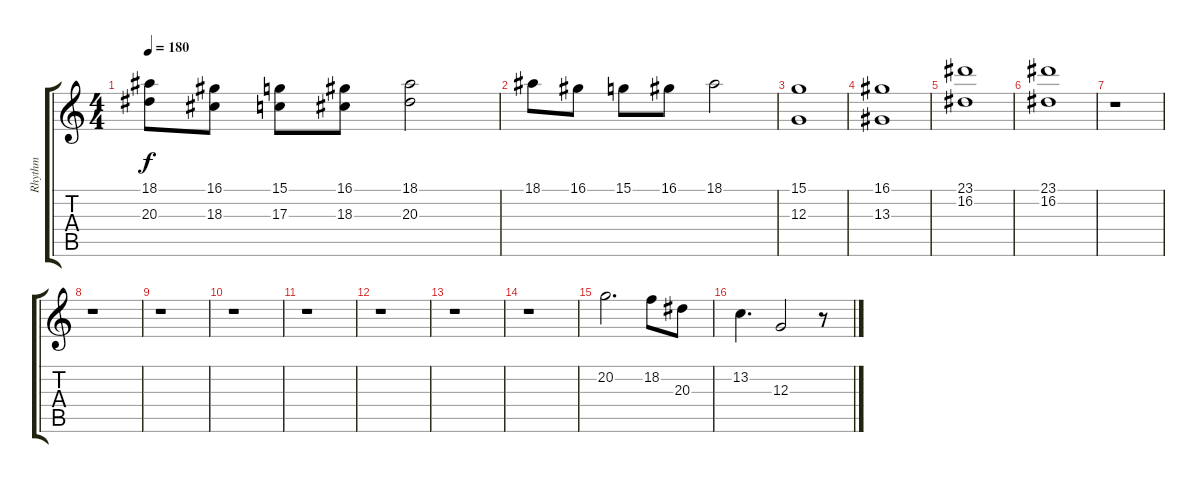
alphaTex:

\track ("Rhythm" "Rhythm") {instrument rockorgan}
\staff {score tabs}
\tuning (E4 B3 G3 D3 A2 E2) {hide}
\ts (4 4)
\tempo 180
\clef g2
\ks c
(18.1 20.3).8{dy f} (16.1 18.3).8 (15.1 17.3).8 (16.1 18.3).8 (18.1 20.3).2 |
18.1.8 16.1.8 15.1.8 16.1.8 18.1.2 |
(15.1 12.3).1 |
(16.1 13.3).1 |
(23.1 16.2).1 |
(23.1 16.2).1 |
r.1 |
r.1 |
r.1 |
r.1 |
r.1 |
r.1 |
r.1 |
r.1 |
20.2.2{d} 18.2.8 20.3.8 |
13.2.4{d} 12.3.2 r.8
